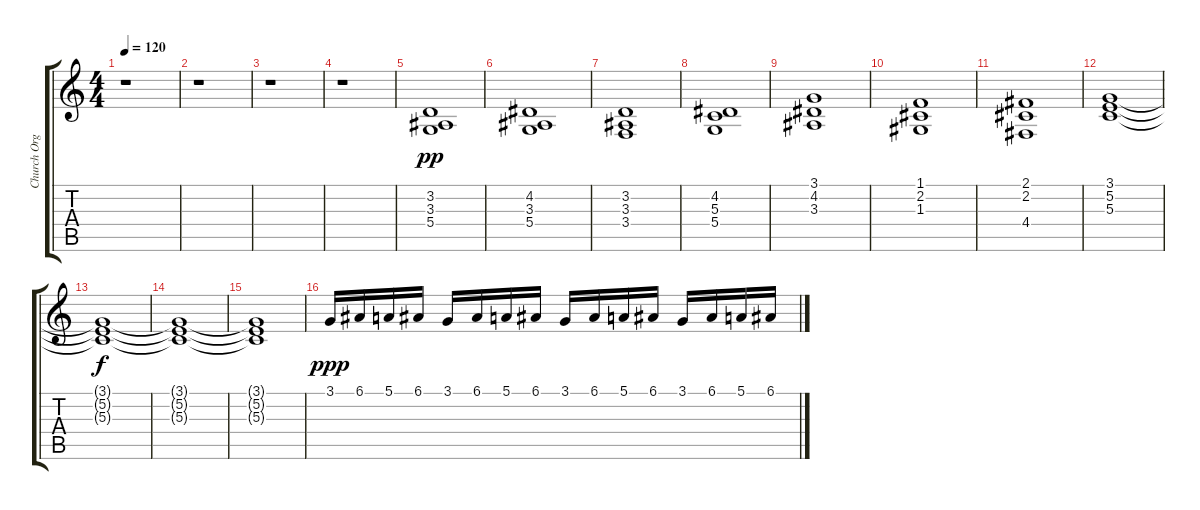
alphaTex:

\track ("Church Organ 1" "Church Org") {instrument churchorgan}
\staff {score tabs}
\tuning (E4 B3 G3 D3 A2 E2) {hide}
\ts (4 4)
\tempo 120
\clef g2
\ks c
r.1{dy pp} |
r.1 |
r.1 |
r.1 |
(3.2 3.3 5.4).1{balance 8} |
(4.2 3.3 5.4).1 |
(3.2 3.3 3.4).1 |
(4.2 5.3 5.4).1 |
(3.1 4.2 3.3).1 |
(1.1 2.2 1.3).1 |
(2.1 2.2 4.4).1 |
(3.1 5.2 5.3).1 |
(3.1{t} 5.2{t} 5.3{t}).1{dy f} |
(3.1{t} 5.2{t} 5.3{t}).1 |
(3.1{t} 5.2{t} 5.3{t}).1 |
3.1.16{dy ppp} 6.1.16 5.1.16 6.1.16 3.1.16 6.1.16 5.1.16 6.1.16 3.1.16 6.1.16 5.1.16 6.1.16 3.1.16 6.1.16 5.1.16 6.1.16
